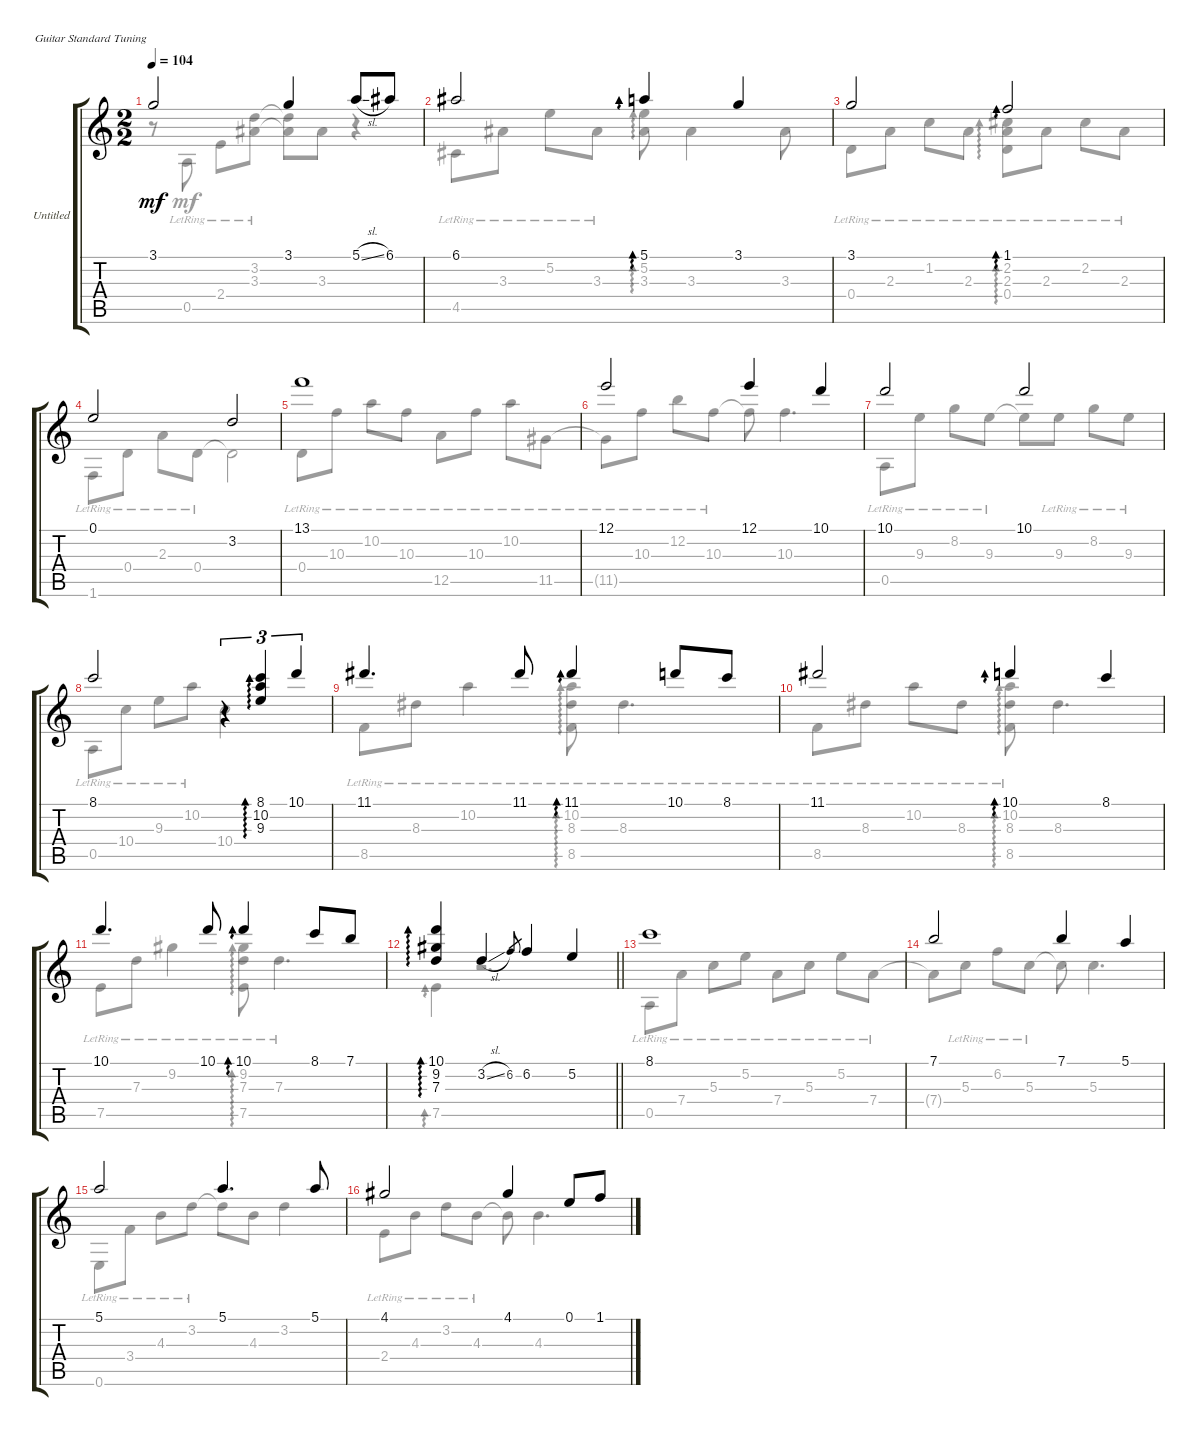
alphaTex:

\bracketExtendMode groupsimilarinstruments
\firstSystemTrackNameOrientation horizontal
\otherSystemsTrackNameOrientation horizontal
\track ("Untitled" "Untitled") {instrument acousticguitarnylon}
\staff {score tabs}
\tuning (E4 B3 G3 D3 A2 E2)
\voice
\ts (2 2)
\tempo 104
\clef g2
\ks aminor
3.1.2{dy mf} 3.1.4 5.1{sl}.8 6.1.8 |
6.1.2 5.1.4{ad 0} 3.1.4 |
3.1.2 1.1.2{ad 0} |
0.1.2 3.2.2 |
13.1.1 |
12.1.2 12.1.4 10.1.4 |
10.1.2 10.1.2 |
8.1.2 r.4{tu (3 2)} (8.1 10.2 9.3).4{tu (3 2) ad 0} 10.1.4{tu (3 2)} |
11.1.4{d} 11.1.8 11.1.4{ad 0} 10.1.8 8.1.8 |
11.1.2 10.1.4{ad 0} 8.1.4 |
10.1.4{d} 10.1.8 10.1.4{ad 0} 8.1.8 7.1.8 |
\barLineRight lightlight
(10.1 9.2 7.3).4{ad 0} 3.2{sl}.4 6.2.8{gr} 6.2.4 5.2.4 |
8.1.1 |
7.1.2 7.1.4 5.1.4 |
5.1.2 5.1.4{d} 5.1.8 |
4.1.2 4.1.4 0.1.8 1.1.8
\voice
\clef g2
\ottava regular
\simile none
\ks aminor
r.8{dy mf} 0.5{lr}.8 2.4{lr}.8 (3.2{lr} 3.3{lr}).8 (3.2{t} 3.3{t}).8 3.3.8 r.4 |
4.5{lr}.8 3.3{lr}.8 5.2{lr}.8 3.3{lr}.8 (5.2 3.3).8{ad 0} 3.3.4 3.3.8 |
0.4{lr}.8 2.3{lr}.8 1.2{lr}.8 2.3{lr}.8 (2.2{lr} 2.3{lr} 0.4{lr}).8{ad 0} 2.3{lr}.8 2.2{lr}.8 2.3{lr}.8 |
1.6{lr}.8 0.4{lr}.8 2.3{lr}.8 0.4{lr}.8 0.4{t}.2 |
0.4{lr}.8 10.3{lr}.8 10.2{lr}.8 10.3{lr}.8 12.5{lr}.8 10.3{lr}.8 10.2{lr}.8 11.5{lr}.8 |
11.5{lr t}.8 10.3{lr}.8 12.2{lr}.8 10.3{lr}.8 10.3{t}.8 10.3.4{d} |
0.5{lr}.8 9.3{lr}.8 8.2{lr}.8 9.3{lr}.8 9.3{t}.8 9.3{lr}.8 8.2{lr}.8 9.3{lr}.8 |
0.5{lr}.8 10.4{lr}.8 9.3{lr}.8 10.2{lr}.8 10.4.2 |
8.5{lr}.8 8.3{lr}.8 10.2{lr}.4 (10.2{lr} 8.3{lr} 8.5{lr}).8{ad 0} 8.3{lr}.4{d} |
8.5{lr}.8 8.3{lr}.8 10.2{lr}.8 8.3{lr}.8 (10.2{lr} 8.3{lr} 8.5{lr}).8{ad 0} 8.3.4{d} |
7.5{lr}.8 7.3{lr}.8 9.2{lr}.4 (9.2{lr} 7.3{lr} 7.5{lr}).8{ad 0} 7.3{lr}.4{d} |
\barLineRight lightlight
7.5.4{ad 0} r.2{d} |
0.5{lr}.8 7.4{lr}.8 5.3{lr}.8 5.2{lr}.8 7.4{lr}.8 5.3{lr}.8 5.2{lr}.8 7.4{lr}.8 |
7.4{t}.8 5.3{lr}.8 6.2{lr}.8 5.3{lr}.8 5.3{t}.8 5.3.4{d} |
0.6{lr}.8 3.4{lr}.8 4.3{lr}.8 3.2{lr}.8 3.2{t}.8 4.3.8 3.2.4 |
2.4{lr}.8 4.3{lr}.8 3.2{lr}.8 4.3{lr}.8 4.3{t}.8 4.3.4{d}
